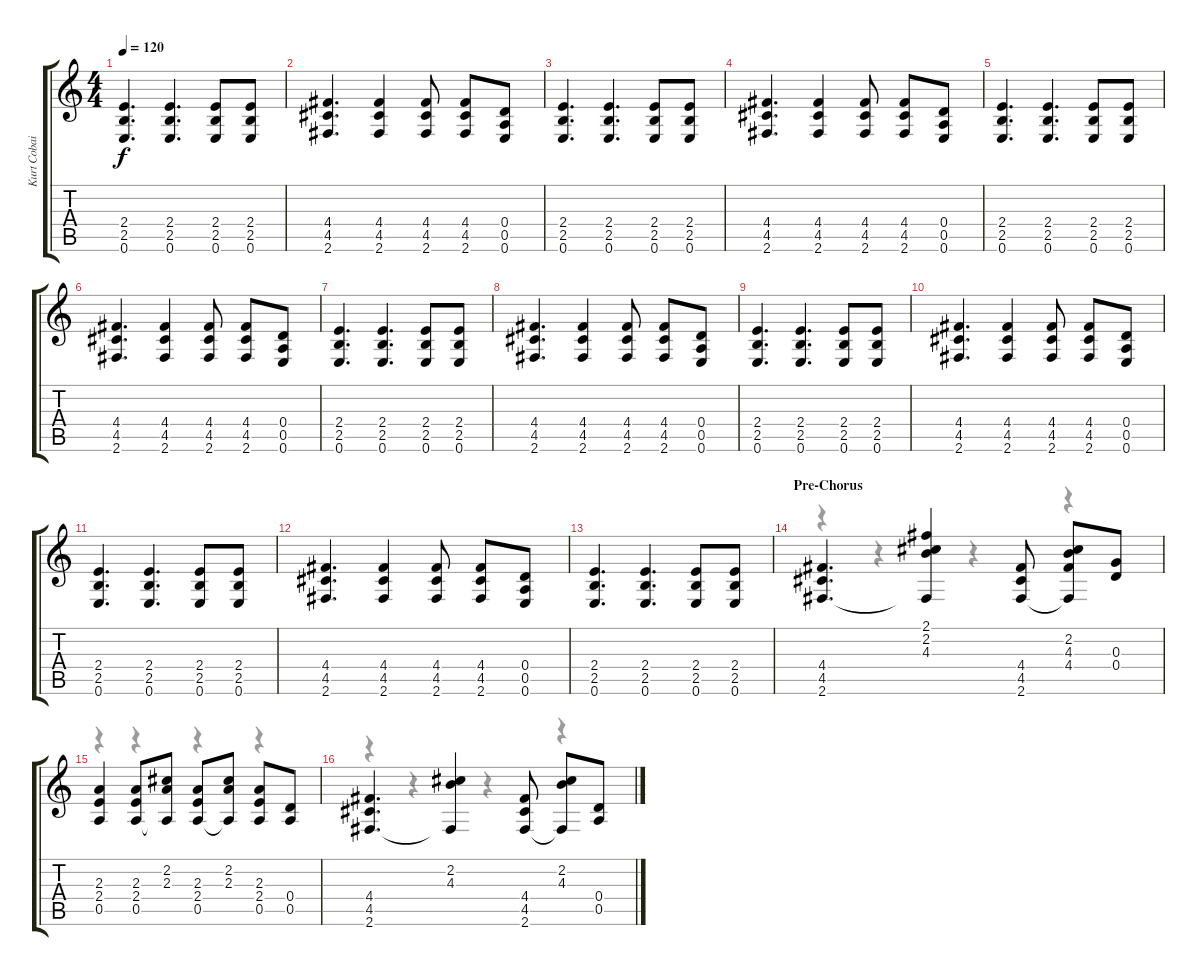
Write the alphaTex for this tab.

\track ("Kurt Cobain (Distortion)" "Kurt Cobai") {instrument distortionguitar}
\staff {score tabs}
\tuning (E4 B3 G3 D3 A2 E2) {hide}
\voice
\ts (4 4)
\tempo 120
\clef g2
\ks c
(2.4 2.5 0.6).4{d dy f} (2.4 2.5 0.6).4{d} (2.4 2.5 0.6).8 (2.4 2.5 0.6).8 |
(4.4 4.5 2.6).4{d} (4.4 4.5 2.6).4 (4.4 4.5 2.6).8 (4.4 4.5 2.6).8 (0.4 0.5 0.6).8 |
(2.4 2.5 0.6).4{d} (2.4 2.5 0.6).4{d} (2.4 2.5 0.6).8 (2.4 2.5 0.6).8 |
(4.4 4.5 2.6).4{d} (4.4 4.5 2.6).4 (4.4 4.5 2.6).8 (4.4 4.5 2.6).8 (0.4 0.5 0.6).8 |
(2.4 2.5 0.6).4{d} (2.4 2.5 0.6).4{d} (2.4 2.5 0.6).8 (2.4 2.5 0.6).8 |
(4.4 4.5 2.6).4{d} (4.4 4.5 2.6).4 (4.4 4.5 2.6).8 (4.4 4.5 2.6).8 (0.4 0.5 0.6).8 |
(2.4 2.5 0.6).4{d} (2.4 2.5 0.6).4{d} (2.4 2.5 0.6).8 (2.4 2.5 0.6).8 |
(4.4 4.5 2.6).4{d} (4.4 4.5 2.6).4 (4.4 4.5 2.6).8 (4.4 4.5 2.6).8 (0.4 0.5 0.6).8 |
(2.4 2.5 0.6).4{d} (2.4 2.5 0.6).4{d} (2.4 2.5 0.6).8 (2.4 2.5 0.6).8 |
(4.4 4.5 2.6).4{d} (4.4 4.5 2.6).4 (4.4 4.5 2.6).8 (4.4 4.5 2.6).8 (0.4 0.5 0.6).8 |
(2.4 2.5 0.6).4{d} (2.4 2.5 0.6).4{d} (2.4 2.5 0.6).8 (2.4 2.5 0.6).8 |
(4.4 4.5 2.6).4{d} (4.4 4.5 2.6).4 (4.4 4.5 2.6).8 (4.4 4.5 2.6).8 (0.4 0.5 0.6).8 |
(2.4 2.5 0.6).4{d} (2.4 2.5 0.6).4{d} (2.4 2.5 0.6).8 (2.4 2.5 0.6).8 |
\section ("" "Pre-Chorus")
(4.4 4.5 2.6).4{d} (2.1 2.2 4.3 2.6{t}).4 (4.4 4.5 2.6).8 (2.2 4.3 4.4 2.6{t}).8 (0.3 0.4).8 |
(2.3 2.4 0.5).4 (2.3 2.4 0.5).8 (2.2 2.3 0.5{t}).8 (2.3 2.4 0.5).8 (2.2 2.3 0.5{t}).8 (2.3 2.4 0.5).8 (0.4 0.5).8 |
(4.4 4.5 2.6).4{d} (2.2 4.3 2.6{t}).4 (4.4 4.5 2.6).8 (2.2 4.3 2.6{t}).8 (0.4 0.5).8
\voice
\clef g2
\ottava regular
\simile none
\ks c
|
|
|
|
|
|
|
|
|
|
|
|
|
r.4 r.4 r.4 r.4 |
r.4 r.4 r.4 r.4 |
r.4 r.4 r.4 r.4
